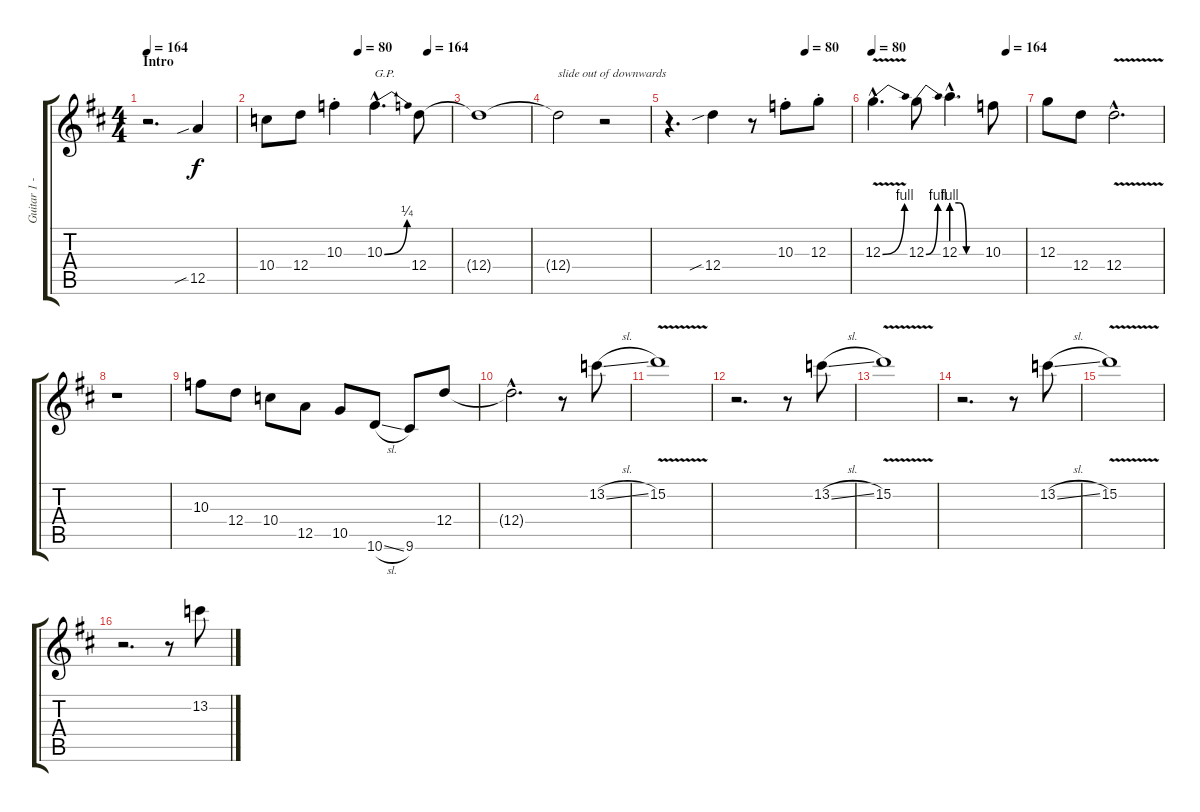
\track ("Guitar 1 - Frey" "Guitar 1 -") {instrument distortionguitar}
\staff {score tabs}
\tuning (E4 B3 G3 D3 A2 E2) {hide}
\ts (4 4)
\section ("" "Intro")
\tempo 164
\clef g2
\ks d
r.2{d dy f volume 13 instrument distortionguitar} 12.5{sib}.4 |
\tempo (80 0.5)
\tempo (164 0.875)
10.4.8 12.4.8 10.3{st}.4 10.3{be (bend 0 0 60 1) hac}.4{d txt "G.P."} 12.4.8 |
12.4{t}.1 |
12.4{t}.2{txt "slide out of downwards"} r.2 |
\tempo (80 0.75)
r.4{d} 12.4{sib}.4 r.8 10.3{st}.8 12.3{st}.8 |
\tempo 80
\tempo (164 0.875)
12.3{be (bend 0 0 60 4) v hac}.4{d} 12.3{be (bend 0 0 60 4)}.8 12.3{be (custom 0 4 15 4 30 0 40 0 60 0) hac}.4{d} 10.3.8 |
12.3.8 12.4.8 12.4{v hac}.2{d} |
r.1 |
10.3.8{balance 3} 12.4.8 10.4.8 12.5.8 10.5.8 10.6{sl}.8 9.6.8 12.4.8 |
12.4{hac t}.2{d} r.8 13.2{sl}.8 |
15.2{v}.1 |
r.2{d} r.8 13.2{sl}.8 |
15.2{v}.1 |
r.2{d} r.8 13.2{sl}.8 |
15.2{v}.1 |
r.2{d} r.8 13.2{sl}.8
